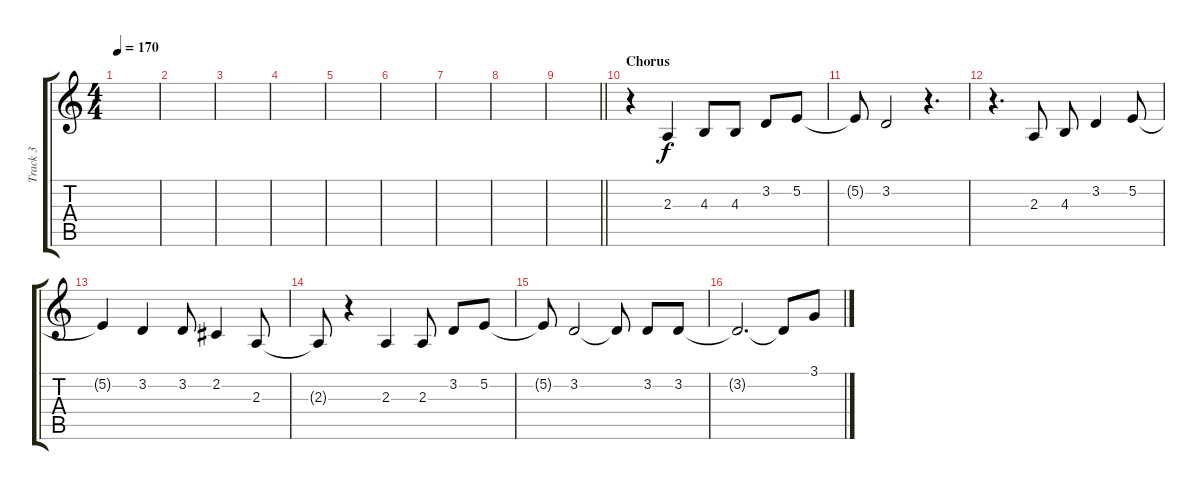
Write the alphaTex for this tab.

\track ("Track 3" "Track 3") {instrument lead1square}
\staff {score tabs}
\tuning (E4 B3 G3 D3 A2 E2) {hide}
\ts (4 4)
\tempo 170
\clef g2
\ks c
|
|
|
|
|
|
|
|
\barLineRight lightlight
|
\section ("" "Chorus")
r.4 2.3.4 4.3.8 4.3.8 3.2.8 5.2.8 |
5.2{t}.8 3.2.2 r.4{d} |
r.4{d} 2.3.8 4.3.8 3.2.4 5.2.8 |
5.2{t}.4 3.2.4 3.2.8 2.2.4 2.3.8 |
2.3{t}.8 r.4 2.3.4 2.3.8 3.2.8 5.2.8 |
5.2{t}.8 3.2.2 3.2{t}.8 3.2.8 3.2.8 |
3.2{t}.2{d} 3.2{t}.8 3.1.8
